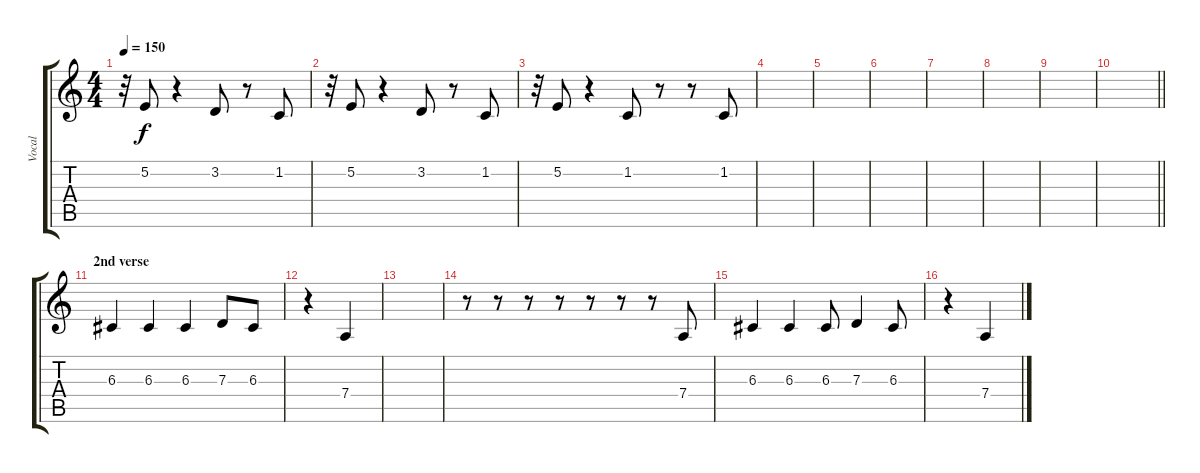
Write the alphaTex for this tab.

\track ("Vocal" "Vocal") {instrument oboe}
\staff {score tabs}
\tuning (E4 B3 G3 D3 A2 E2) {hide}
\ts (4 4)
\tempo 150
\clef g2
\ks c
r.32{dy f} 5.2.8 r.4 3.2.8 r.8 1.2.8 |
r.32 5.2.8 r.4 3.2.8 r.8 1.2.8 |
r.32 5.2.8 r.4 1.2.8 r.8 r.8 1.2.8 |
|
|
|
|
|
|
\barLineRight lightlight
|
\section ("" "2nd verse")
6.3.4 6.3.4 6.3.4 7.3.8 6.3.8 |
r.4 7.4.4 |
|
r.8 r.8 r.8 r.8 r.8 r.8 r.8 7.4.8 |
6.3.4 6.3.4 6.3.8 7.3.4 6.3.8 |
r.4 7.4.4
